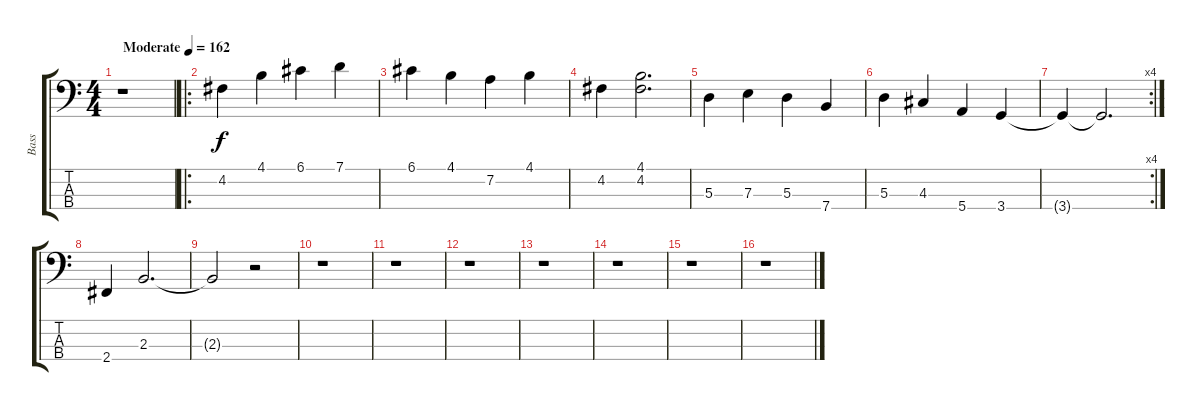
\track ("Bass" "Bass") {instrument electricbassfinger}
\staff {score tabs}
\tuning (G2 D2 A1 E1) {hide}
\ts (4 4)
\tempo (162 "Moderate")
\clef f4
\ks c
r.1{dy f instrument electricbassfinger} |
\ro
4.2.4 4.1.4 6.1.4 7.1.4 |
6.1.4 4.1.4 7.2.4 4.1.4 |
4.2.4 (4.1 4.2).2{d} |
5.3.4 7.3.4 5.3.4 7.4.4 |
5.3.4 4.3.4 5.4.4 3.4.4 |
\rc 4
3.4{t}.4 3.4{t}.2{d} |
2.4.4 2.3.2{d} |
2.3{t}.2 r.2 |
r.1 |
r.1 |
r.1 |
r.1 |
r.1 |
r.1 |
r.1
